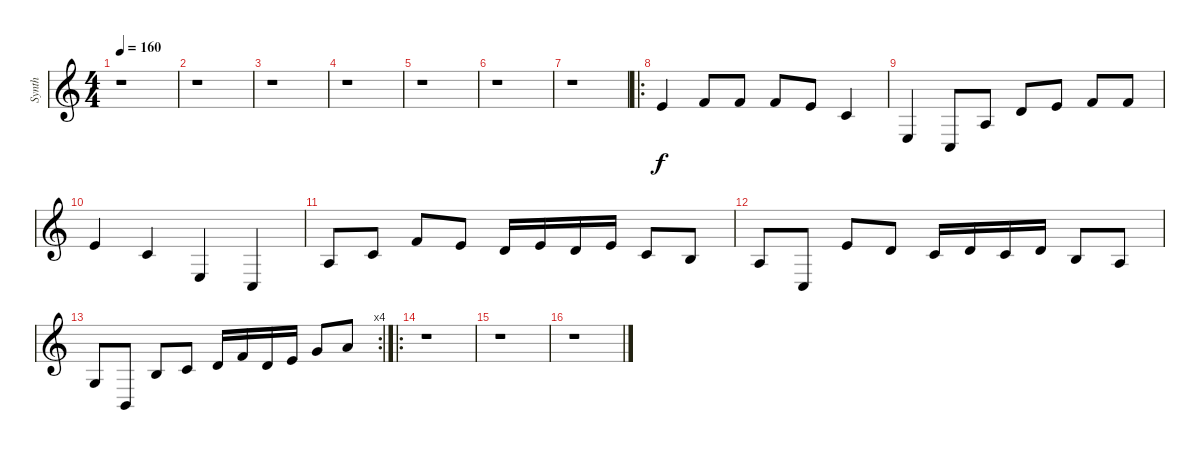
\track ("Synth" "Synth") {instrument acousticgrandpiano}
\staff {score}
\tuning (E4 B3 G3 D3 A2 E2) {hide}
\ts (4 4)
\tempo 160
\clef g2
\ks c
r.1{dy f} |
r.1 |
r.1 |
r.1 |
r.1 |
r.1 |
r.1 |
\ro
5.2.4 6.2.8 6.2.8 6.2.8 5.2.8 1.2.4 |
2.4.4 3.5.8 2.3.8 3.2.8 5.2.8 6.2.8 6.2.8 |
5.2.4 1.2.4 2.4.4 3.5.4 |
2.3.8 1.2.8 6.2.8 5.2.8 3.2.16 5.2.16 3.2.16 5.2.16 1.2.8 0.2.8 |
2.3.8 3.5.8 5.2.8 3.2.8 1.2.16 3.2.16 1.2.16 3.2.16 4.3.8 2.3.8 |
\rc 4
0.3.8 2.5.8 4.3.8 1.2.8 3.2.16 6.2.16 3.2.16 5.2.16 8.2.8 10.2.8 |
\ro
r.1 |
r.1 |
r.1
